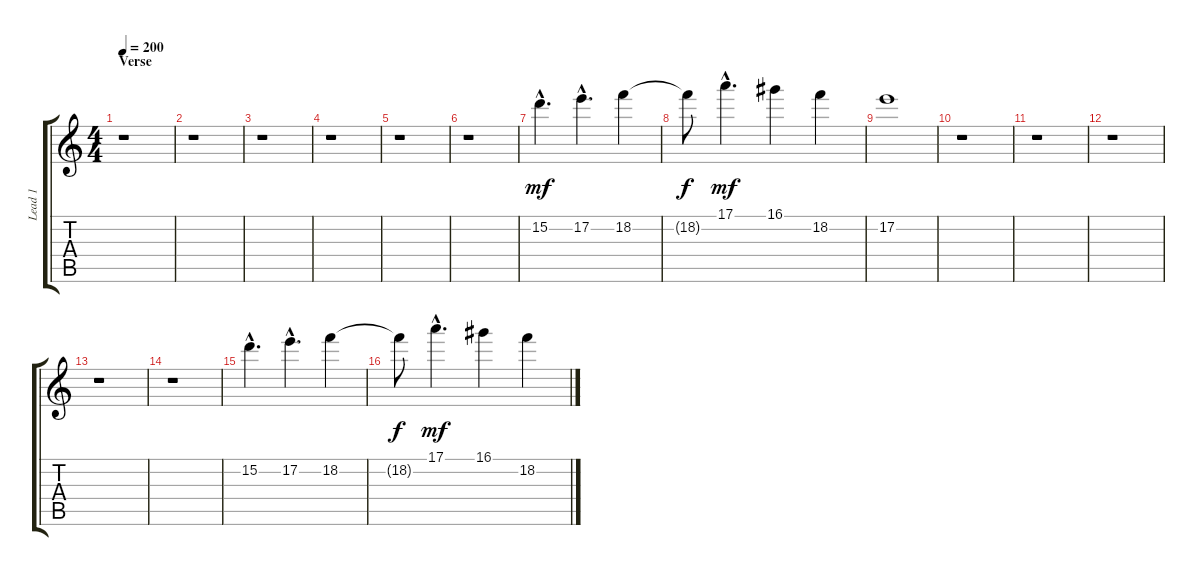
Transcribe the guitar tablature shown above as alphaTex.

\track ("Lead 1" "Lead 1") {instrument overdrivenguitar}
\staff {score tabs}
\tuning (E4 B3 G3 D3 A2 E2) {hide}
\ts (4 4)
\section ("" "Verse")
\tempo 200
\clef g2
\ks c
r.1{dy mf} |
r.1 |
r.1 |
r.1 |
r.1 |
r.1 |
15.2{hac}.4{d volume 14} 17.2{hac}.4{d} 18.2.4 |
18.2{t}.8{dy f} 17.1{hac}.4{d dy mf} 16.1.4 18.2.4 |
17.2.1{volume 0} |
r.1 |
r.1 |
r.1 |
r.1 |
r.1 |
15.2{hac}.4{d volume 14} 17.2{hac}.4{d} 18.2.4 |
18.2{t}.8{dy f} 17.1{hac}.4{d dy mf} 16.1.4 18.2.4
